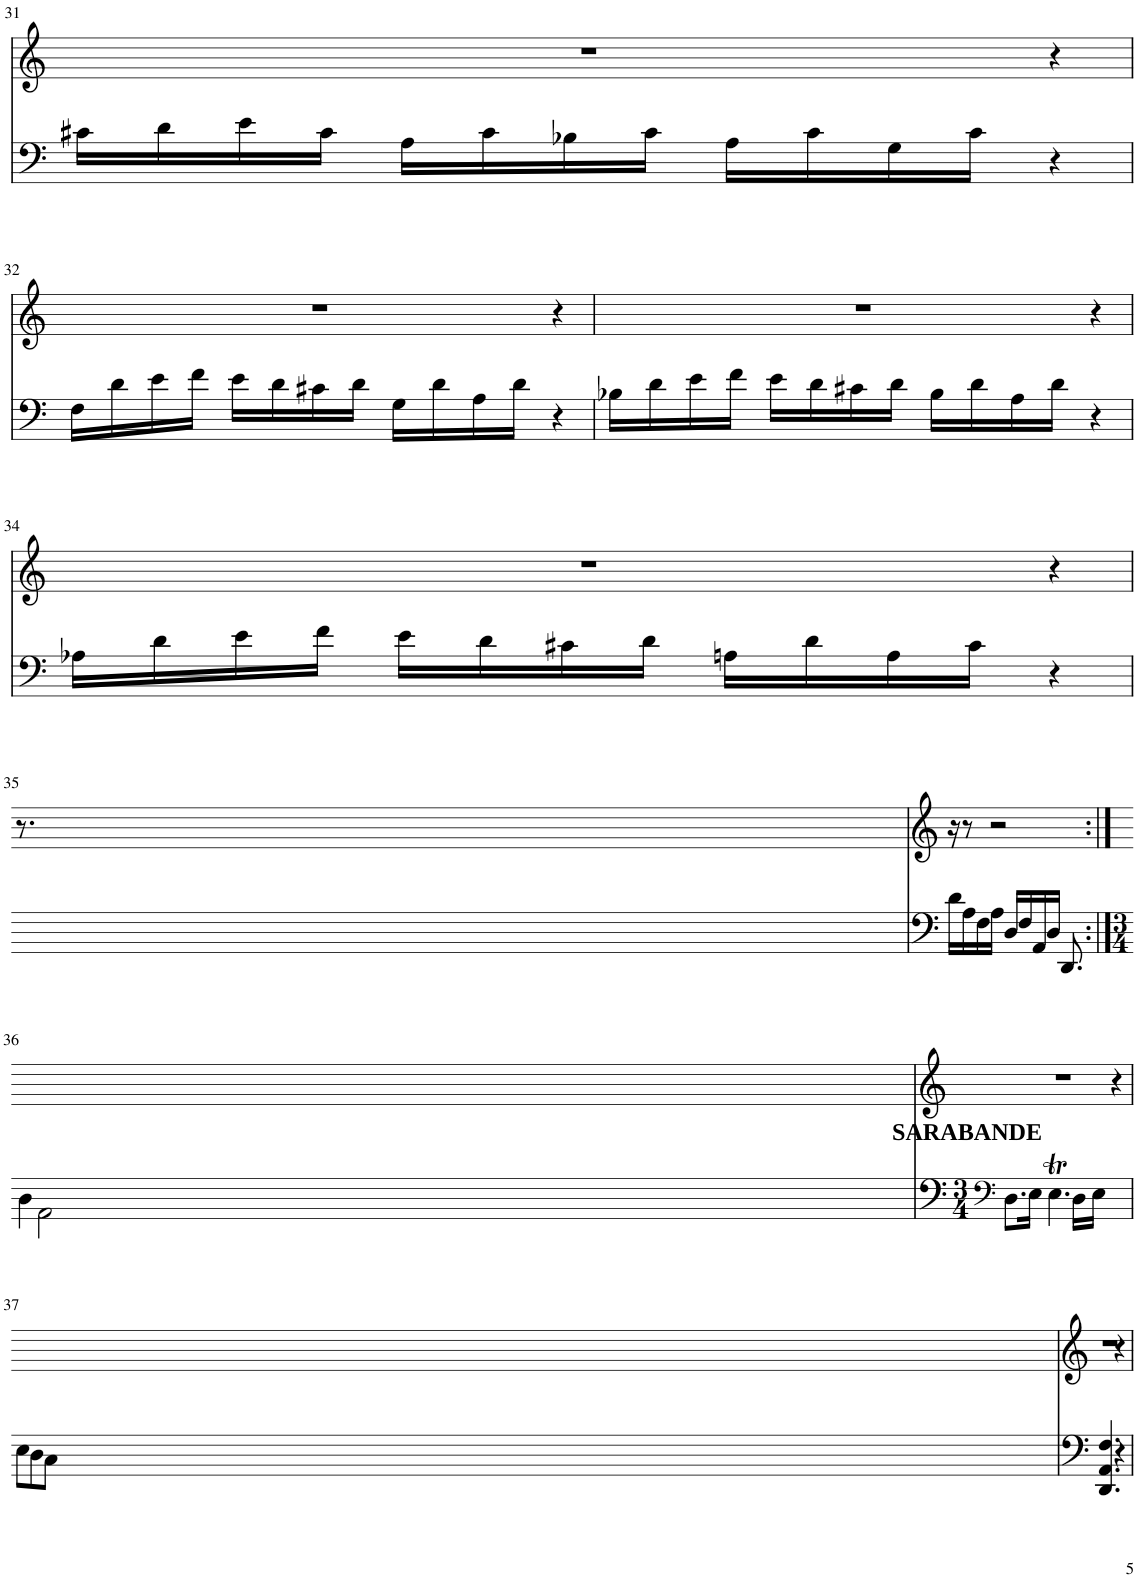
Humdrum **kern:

**kern	**kern
*part2	*part1
*staff2	*staff1
*I"Violoncello	*I"Violoncello
*I'Vc	*I'Vc
!!LO:PB:g=z
*clefF4	*clefG2
*k[]	*k[]
*M3/4	*
=31	=31
16c#X\LL	1r
16d\	.
16e\	.
16c#\JJ	.
16A\LL	.
16c#\	.
16B-X\	.
16c#\JJ	.
16A\LL	.
16c#\	.
16G\	.
16c#\JJ	.
4r	.
4ryy	4r
!!LO:LB:g=z
=32	=32
16F\LL	1r
16d\	.
16e\	.
16f\JJ	.
16e\LL	.
16d\	.
16c#X\	.
16d\JJ	.
16G\LL	.
16d\	.
16A\	.
16d\JJ	.
4r	.
4ryy	4r
=33	=33
16B-X\LL	1r
16d\	.
16e\	.
16f\JJ	.
16e\LL	.
16d\	.
16c#X\	.
16d\JJ	.
16B-\LL	.
16d\	.
16A\	.
16d\JJ	.
4r	.
4ryy	4r
!!LO:LB:g=z
=34	=34
16A-X\LL	1r
16d\	.
16e\	.
16f\JJ	.
16e\LL	.
16d\	.
16c#X\	.
16d\JJ	.
16An\LL	.
16d\	.
16A\	.
16c#\JJ	.
4r	.
4ryy	4r
!!LO:LB:g=z
=35	=35
16d\LL	8.r
16A\	.
16F\	.
16A\JJ	16ryy
16D/LL	.
16F/	.
16AA/	.
16D/JJ	.
8.DD/	.
4%91ryy	.
.	16r
.	8r
.	2r
!!LO:LB:g=z
=36:|!	=36:|!
*clefF4	*
*M3/4	*
*^	*
!LO:TX:a:B:t=SARABANDE	!	!
8.D\L	4D\	1r
16E\Jk	.	.
4.Et\	2AA\	.
16D\LL	.	.
16E\JJ	.	.
2ryy	2ryy	.
.	.	4r
!!LO:LB:g=z
=37	=37	=37
4.DD/ 4.AA/ 4.F/	8E\L	1r
.	8D\	.
.	8C\J	.
8ryy	4ryy	.
4ryy	.	.
.	2ryy	.
4r	.	.
4ryy	.	4r
.	8ryy	.
*v	*v	*
=	=
*-	*-
